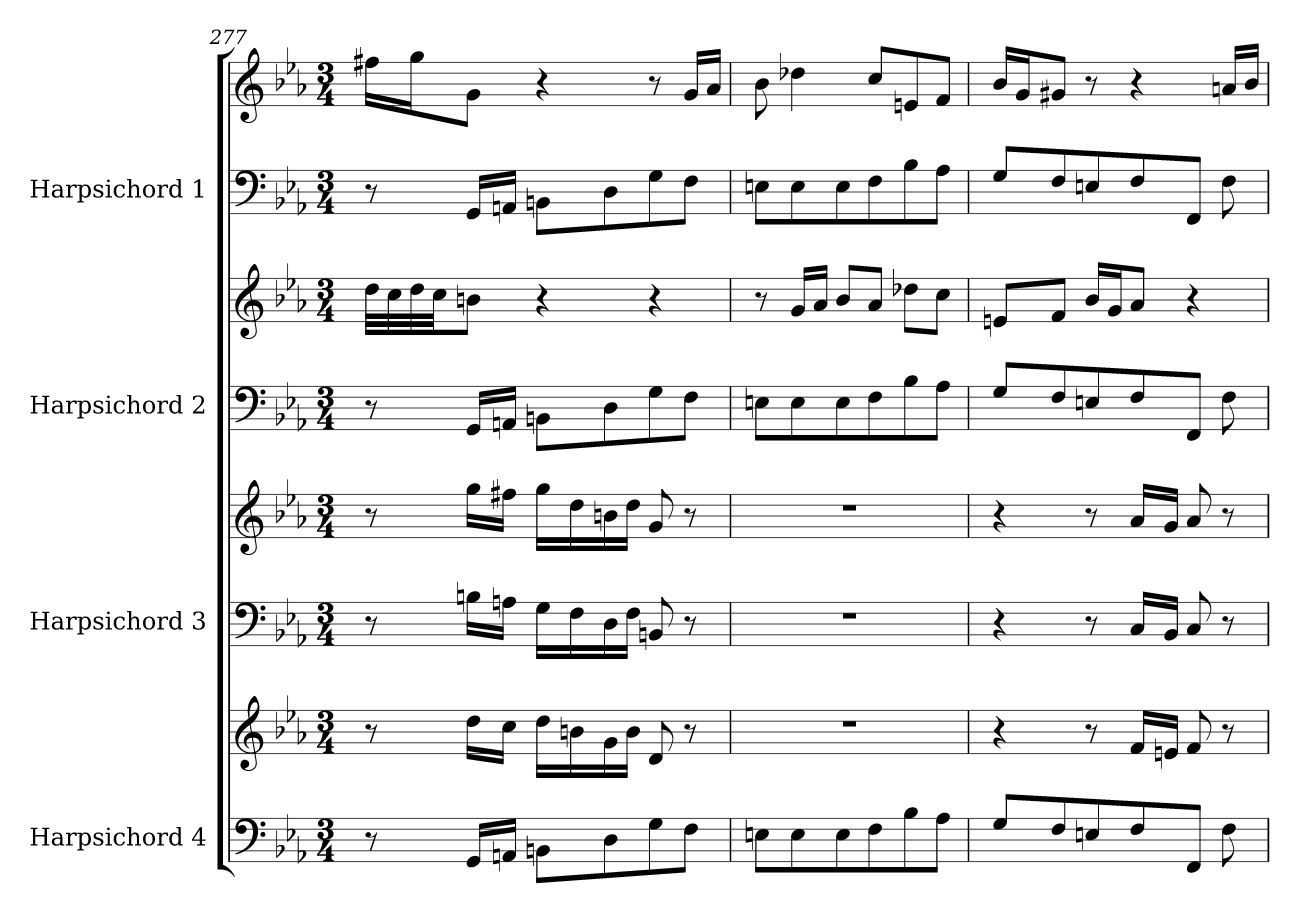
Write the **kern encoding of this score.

**kern	**kern	**kern	**kern	**kern	**kern	**kern	**kern
*part4	*part4	*part3	*part3	*part2	*part2	*part1	*part1
*staff8	*staff7	*staff6	*staff5	*staff4	*staff3	*staff2	*staff1
*I"Harpsichord 4	*	*I"Harpsichord 3	*	*I"Harpsichord 2	*	*I"Harpsichord 1	*
*I'Hp	*	*I'Hp	*	*I'Hp	*	*I'Hp	*
!!LO:PB:g=z
*clefF4	*clefG2	*clefF4	*clefG2	*clefF4	*clefG2	*clefF4	*clefG2
*k[b-e-a-]	*k[b-e-a-]	*k[b-e-a-]	*k[b-e-a-]	*k[b-e-a-]	*k[b-e-a-]	*k[b-e-a-]	*k[b-e-a-]
*M3/4	*M3/4	*M3/4	*M3/4	*M3/4	*M3/4	*M3/4	*M3/4
=277	=277	=277	=277	=277	=277	=277	=277
8r	8r	8r	8r	8r	32dd\LLL	8r	16ff#X\LL
.	.	.	.	.	32cc\	.	.
.	.	.	.	.	32dd\	.	16gg\J
.	.	.	.	.	32cc\JJ	.	.
16GG/LL	16dd\LL	16Bn\LL	16gg\LL	16GG/LL	8bn\J	16GG/LL	8g\J
16AAn/JJ	16cc\JJ	16An\JJ	16ff#X\JJ	16AAn/JJ	.	16AAn/JJ	.
8BBn\L	16dd\LL	16G\LL	16gg\LL	8BBn\L	4r	8BBn\L	4r
.	16bn\	16F\	16dd\	.	.	.	.
8D\	16g\	16D\	16bn\	8D\	.	8D\	.
.	16b\JJ	16F\JJ	16dd\JJ	.	.	.	.
8G\	8d/	8BBn/	8g/	8G\	4r	8G\	8r
8F\J	8r	8r	8r	8F\J	.	8F\J	16g/LL
.	.	.	.	.	.	.	16a-/JJ
=278	=278	=278	=278	=278	=278	=278	=278
8En\L	2.r	2.r	2.r	8En\L	8r	8En\L	8b-\
8E\	.	.	.	8E\	16g/LL	8E\	4dd-X\
.	.	.	.	.	16a-/JJ	.	.
8E\	.	.	.	8E\	8b-/L	8E\	.
8F\	.	.	.	8F\	8a-/J	8F\	8cc/L
8B-\	.	.	.	8B-\	8dd-X\L	8B-\	8en/
8A-\J	.	.	.	8A-\J	8cc\J	8A-\J	8f/J
=279	=279	=279	=279	=279	=279	=279	=279
8G/L	4r	4r	4r	8G/L	8en/L	8G/L	16b-/LL
.	.	.	.	.	.	.	16g/J
8F/	.	.	.	8F/	8f/J	8F/	8g#X/J
8En/	8r	8r	8r	8En/	16b-/LL	8En/	8r
.	.	.	.	.	16g/J	.	.
8F/	16f/LL	16C/LL	16a-/LL	8F/	8a-/J	8F/	4r
.	16en/JJ	16BB-/JJ	16g/JJ	.	.	.	.
8FF/J	8f/	8C/	8a-/	8FF/J	4r	8FF/J	.
8F\	8r	8r	8r	8F\	.	8F\	16an/LL
.	.	.	.	.	.	.	16b-/JJ
=	=	=	=	=	=	=	=
*-	*-	*-	*-	*-	*-	*-	*-
